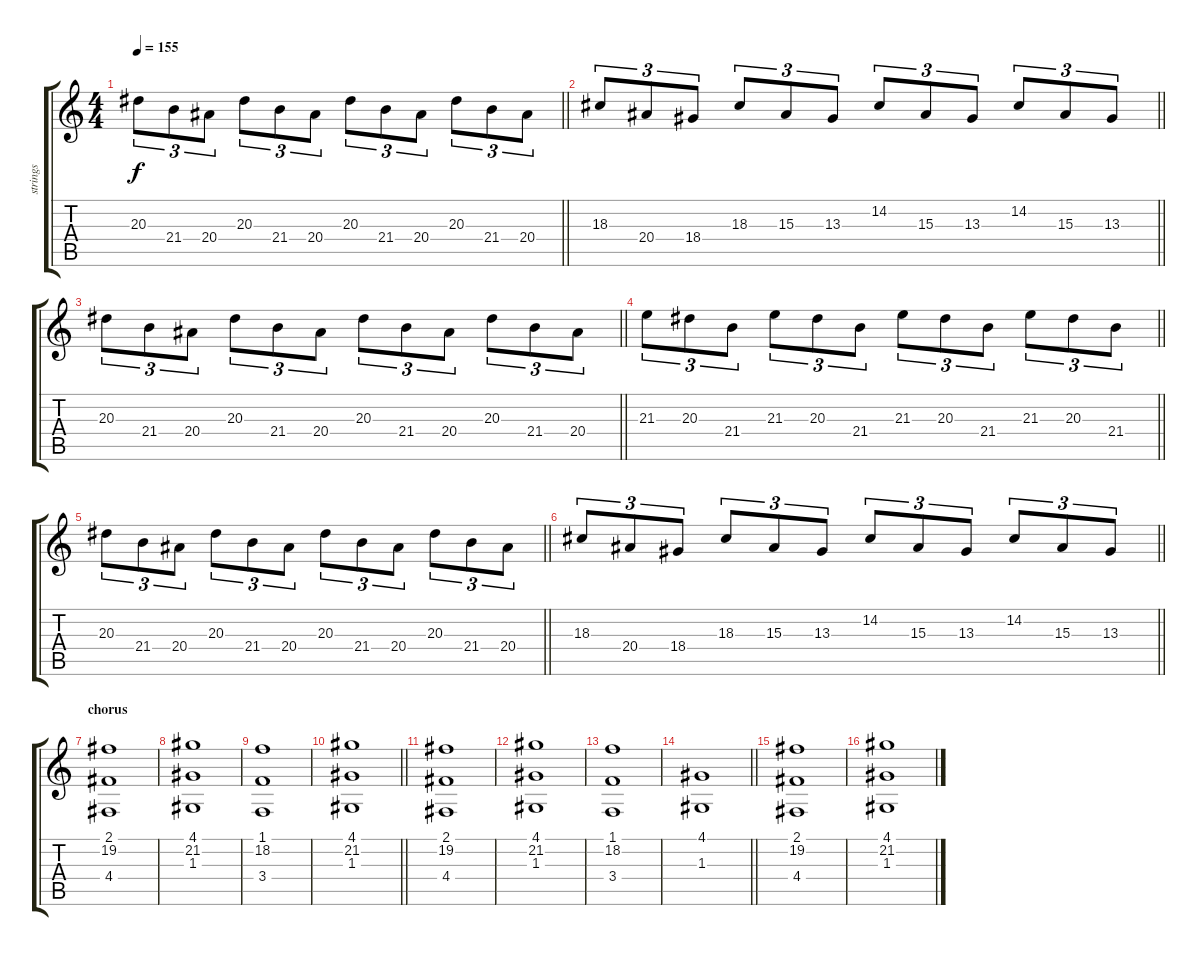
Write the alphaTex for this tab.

\track ("strings" "strings") {instrument stringensemble1}
\staff {score tabs}
\tuning (E4 B3 G3 D3 A2 E2) {hide}
\ts (4 4)
\tempo 155
\clef g2
\barLineRight lightlight
\ks c
20.3.8{tu (3 2) dy f} 21.4.8{tu (3 2)} 20.4.8{tu (3 2)} 20.3.8{tu (3 2)} 21.4.8{tu (3 2)} 20.4.8{tu (3 2)} 20.3.8{tu (3 2)} 21.4.8{tu (3 2)} 20.4.8{tu (3 2)} 20.3.8{tu (3 2)} 21.4.8{tu (3 2)} 20.4.8{tu (3 2)} |
\barLineRight lightlight
18.3.8{tu (3 2)} 20.4.8{tu (3 2)} 18.4.8{tu (3 2)} 18.3.8{tu (3 2)} 15.3.8{tu (3 2)} 13.3.8{tu (3 2)} 14.2.8{tu (3 2)} 15.3.8{tu (3 2)} 13.3.8{tu (3 2)} 14.2.8{tu (3 2)} 15.3.8{tu (3 2)} 13.3.8{tu (3 2)} |
\barLineRight lightlight
20.3.8{tu (3 2) instrument stringensemble1} 21.4.8{tu (3 2)} 20.4.8{tu (3 2)} 20.3.8{tu (3 2)} 21.4.8{tu (3 2)} 20.4.8{tu (3 2)} 20.3.8{tu (3 2)} 21.4.8{tu (3 2)} 20.4.8{tu (3 2)} 20.3.8{tu (3 2)} 21.4.8{tu (3 2)} 20.4.8{tu (3 2)} |
\barLineRight lightlight
21.3.8{tu (3 2)} 20.3.8{tu (3 2)} 21.4.8{tu (3 2)} 21.3.8{tu (3 2)} 20.3.8{tu (3 2)} 21.4.8{tu (3 2)} 21.3.8{tu (3 2)} 20.3.8{tu (3 2)} 21.4.8{tu (3 2)} 21.3.8{tu (3 2)} 20.3.8{tu (3 2)} 21.4.8{tu (3 2)} |
\barLineRight lightlight
20.3.8{tu (3 2)} 21.4.8{tu (3 2)} 20.4.8{tu (3 2)} 20.3.8{tu (3 2)} 21.4.8{tu (3 2)} 20.4.8{tu (3 2)} 20.3.8{tu (3 2)} 21.4.8{tu (3 2)} 20.4.8{tu (3 2)} 20.3.8{tu (3 2)} 21.4.8{tu (3 2)} 20.4.8{tu (3 2)} |
\barLineRight lightlight
18.3.8{tu (3 2)} 20.4.8{tu (3 2)} 18.4.8{tu (3 2)} 18.3.8{tu (3 2)} 15.3.8{tu (3 2)} 13.3.8{tu (3 2)} 14.2.8{tu (3 2)} 15.3.8{tu (3 2)} 13.3.8{tu (3 2)} 14.2.8{tu (3 2)} 15.3.8{tu (3 2)} 13.3.8{tu (3 2)} |
\section ("" "chorus")
(2.1 19.2 4.4).1 |
(4.1 21.2 1.3).1 |
(1.1 18.2 3.4).1 |
\barLineRight lightlight
(4.1 21.2 1.3).1 |
(2.1 19.2 4.4).1 |
(4.1 21.2 1.3).1 |
(1.1 18.2 3.4).1 |
\barLineRight lightlight
(4.1 1.3).1 |
(2.1 19.2 4.4).1 |
(4.1 21.2 1.3).1
